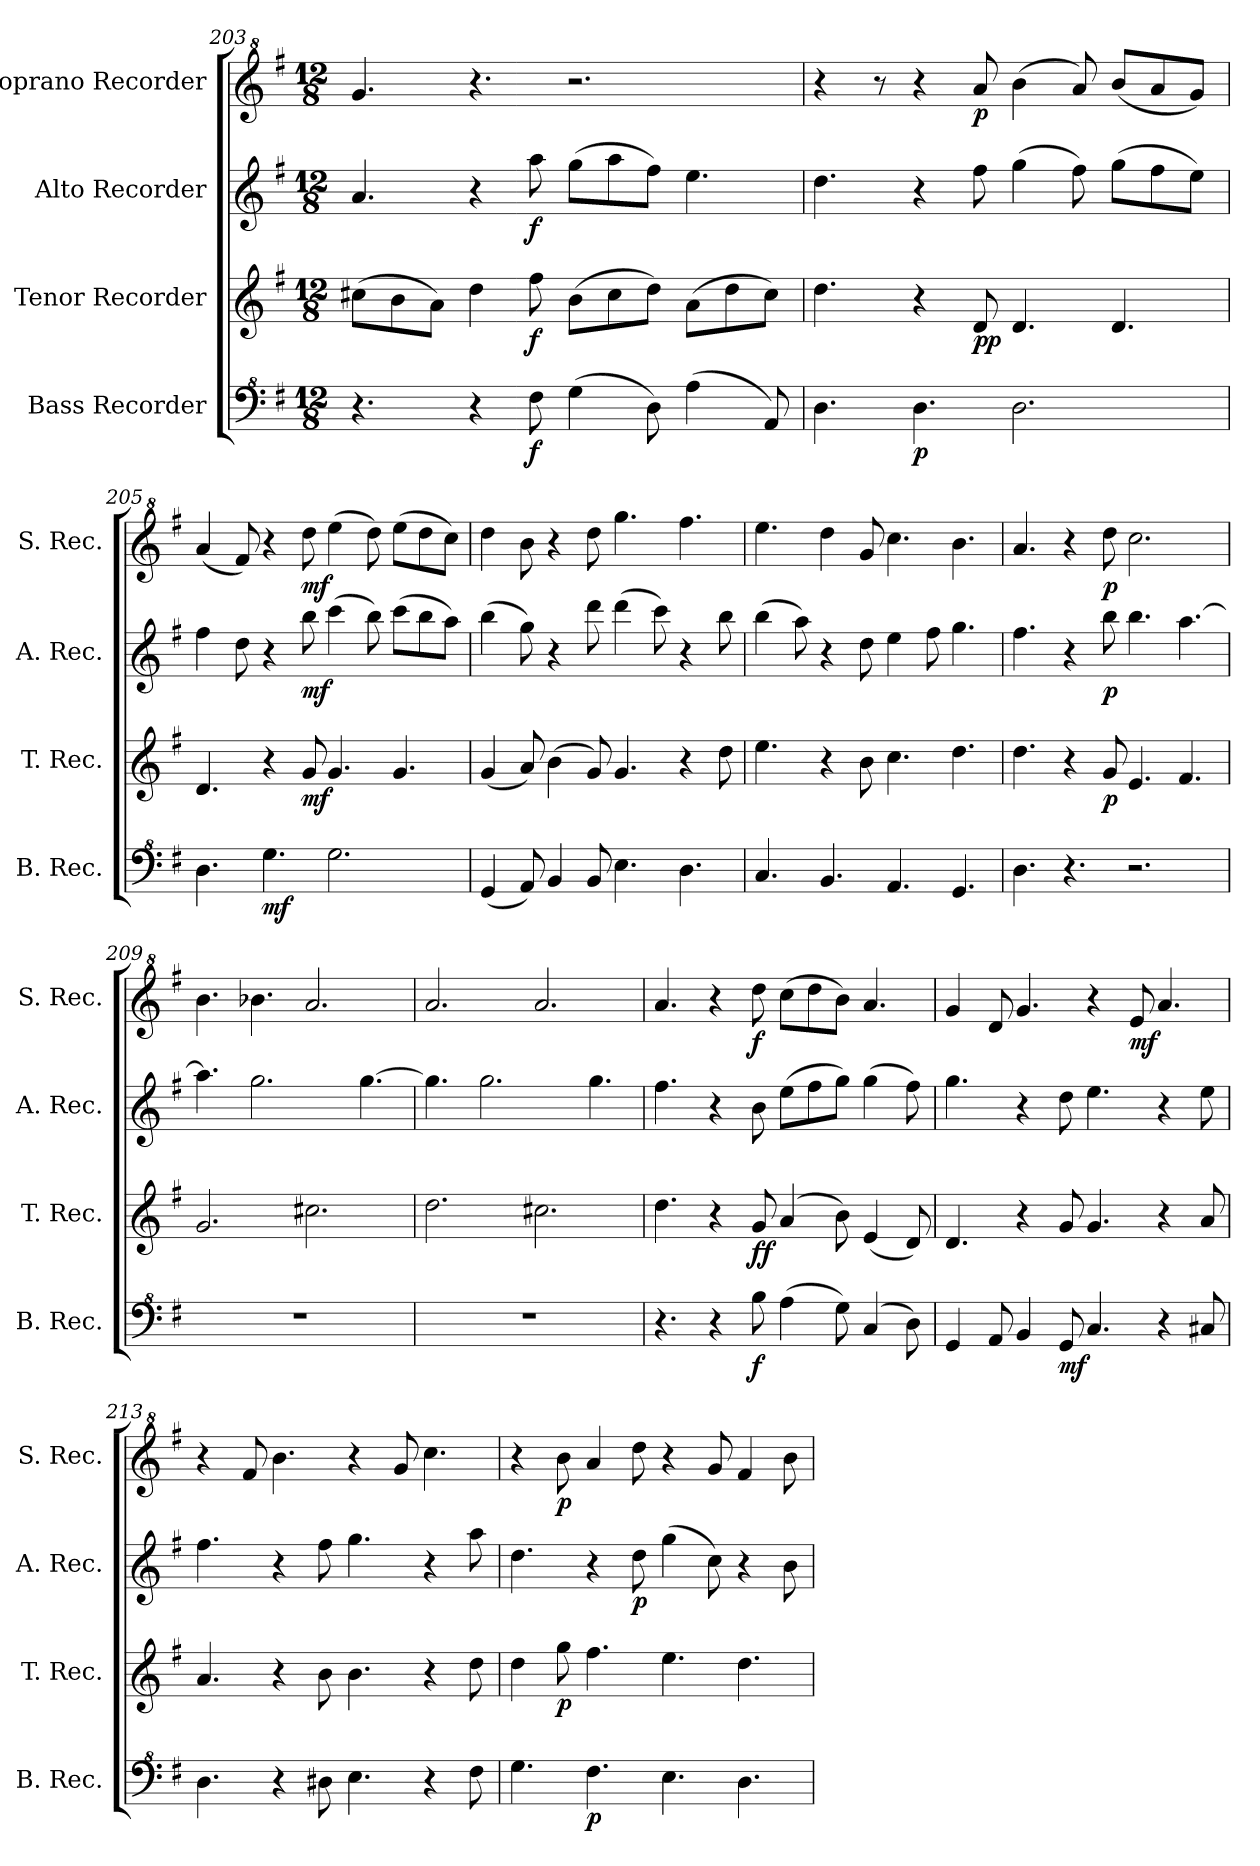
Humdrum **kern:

**kern	**dynam	**kern	**dynam	**kern	**dynam	**kern	**dynam
*part4	*part4	*part3	*part3	*part2	*part2	*part1	*part1
*staff4	*staff4	*staff3	*staff3	*staff2	*staff2	*staff1	*staff1
*I"Bass Recorder	*	*I"Tenor Recorder	*	*I"Alto Recorder	*	*I"Soprano Recorder	*
*I'B. Rec.	*	*I'T. Rec.	*	*I'A. Rec.	*	*I'S. Rec.	*
*clefF^4	*	*clefG2	*	*clefG2	*	*clefG^2	*
*k[f#]	*	*k[f#]	*	*k[f#]	*	*k[f#]	*
*M12/8	*	*M12/8	*	*M12/8	*	*M12/8	*
=203	=203	=203	=203	=203	=203	=203	=203
4.r	.	(>8cc#X\L	.	4.a/	.	4.gg/	.
.	.	8b\	.	.	.	.	.
.	.	8a\J)	.	.	.	.	.
4r	.	4dd\	.	4r	.	4.r	.
!	!LO:DY:b	!	!LO:DY:b	!	!LO:DY:b	!	!
8f#\	f	8ff#\	f	8aa\	f	.	.
(>4g\	.	(>8b\L	.	(>8gg\L	.	2.r	.
.	.	8cc#\	.	8aa\	.	.	.
8d\)	.	8dd\J)	.	8ff#\J)	.	.	.
(>4a\	.	(>8a\L	.	4.ee\	.	.	.
.	.	8dd\	.	.	.	.	.
8A/)	.	8cc#\J)	.	.	.	.	.
=204	=204	=204	=204	=204	=204	=204	=204
4.d\	.	4.dd\	.	4.dd\	.	4r	.
.	.	.	.	.	.	8r	.
!	!LO:DY:b	!	!	!	!	!	!
4.d\	p	4r	.	4r	.	4r	.
!	!	!	!LO:DY:b	!	!	!	!
!	!	!	!LO:DY:n=1:b	!	!	!	!LO:DY:b
.	.	8d/	p p	8ff#\	.	8aa/	p
2.d\	.	4.d/	.	(>4gg\	.	(>4bb\	.
.	.	.	.	8ff#\)	.	8aa/)	.
.	.	4.d/	.	(>8gg\L	.	(<8bb/L	.
.	.	.	.	8ff#\	.	8aa/	.
.	.	.	.	8ee\J)	.	8gg/J)	.
!!LO:LB:g=z
=205	=205	=205	=205	=205	=205	=205	=205
4.d\	.	4.d/	.	4ff#\	.	(<4aa/	.
.	.	.	.	8dd\	.	8ff#/)	.
!	!LO:DY:b	!	!	!	!	!	!
4.g\	mf	4r	.	4r	.	4r	.
!	!	!	!LO:DY:b	!	!LO:DY:b	!	!LO:DY:b
.	.	8g/	mf	8bb\	mf	8ddd\	mf
2.g\	.	4.g/	.	(>4ccc\	.	(>4eee\	.
.	.	.	.	8bb\)	.	8ddd\)	.
.	.	4.g/	.	(>8ccc\L	.	(>8eee\L	.
.	.	.	.	8bb\	.	8ddd\	.
.	.	.	.	8aa\J)	.	8ccc\J)	.
=206	=206	=206	=206	=206	=206	=206	=206
(<4G/	.	(<4g/	.	(>4bb\	.	4ddd\	.
8A/)	.	8a/)	.	8gg\)	.	8bb\	.
4B/	.	(>4b\	.	4r	.	4r	.
8B/	.	8g/)	.	8ddd\	.	8ddd\	.
4.e\	.	4.g/	.	(>4ddd\	.	4.ggg\	.
.	.	.	.	8ccc\)	.	.	.
4.d\	.	4r	.	4r	.	4.fff#\	.
.	.	8dd\	.	8bb\	.	.	.
=207	=207	=207	=207	=207	=207	=207	=207
4.c/	.	4.ee\	.	(>4bb\	.	4.eee\	.
.	.	.	.	8aa\)	.	.	.
4.B/	.	4r	.	4r	.	4ddd\	.
.	.	8b\	.	8dd\	.	8gg/	.
4.A/	.	4.cc\	.	4ee\	.	4.ccc\	.
.	.	.	.	8ff#\	.	.	.
4.G/	.	4.dd\	.	4.gg\	.	4.bb\	.
=208	=208	=208	=208	=208	=208	=208	=208
4.d\	.	4.dd\	.	4.ff#\	.	4.aa/	.
4.r	.	4r	.	4r	.	4r	.
!	!	!	!LO:DY:b	!	!LO:DY:b	!	!LO:DY:b
.	.	8g/	p	8bb\	p	8ddd\	p
2.r	.	4.e/	.	4.bb\	.	2.ccc\	.
.	.	4.f#/	.	[4.aa\	.	.	.
=209	=209	=209	=209	=209	=209	=209	=209
1.r	.	2.g/	.	4.aa\]	.	4.bb\	.
.	.	.	.	2.gg\	.	4.bb-X\	.
.	.	2.cc#X\	.	.	.	2.aa/	.
.	.	.	.	[4.gg\	.	.	.
!!LO:PB:g=z
=210	=210	=210	=210	=210	=210	=210	=210
1.r	.	2.dd\	.	4.gg\]	.	2.aa/	.
.	.	.	.	2.gg\	.	.	.
.	.	2.cc#X\	.	.	.	2.aa/	.
.	.	.	.	4.gg\	.	.	.
=211	=211	=211	=211	=211	=211	=211	=211
4.r	.	4.dd\	.	4.ff#\	.	4.aa/	.
4r	.	4r	.	4r	.	4r	.
!	!LO:DY:b	!	!LO:DY:b	!	!	!	!
!	!	!	!LO:DY:n=1:b	!	!	!	!LO:DY:b
8b\	f	8g/	f f	8b\	.	8ddd\	f
(>4a\	.	(>4a/	.	(>8ee\L	.	(>8ccc\L	.
.	.	.	.	8ff#\	.	8ddd\	.
8g\)	.	8b\)	.	8gg\J)	.	8bb\J)	.
(>4c/	.	(<4e/	.	(>4gg\	.	4.aa/	.
8d\)	.	8d/)	.	8ff#\)	.	.	.
=212	=212	=212	=212	=212	=212	=212	=212
4G/	.	4.d/	.	4.gg\	.	4gg/	.
8A/	.	.	.	.	.	8dd/	.
4B/	.	4r	.	4r	.	4.gg/	.
!	!LO:DY:b	!	!LO:DY:b	!	!	!	!
!	!	!	!LO:DY:n=1:b	!	!	!	!
8G/	mf	8g/	mf mf	8dd\	.	.	.
4.c/	.	4.g/	.	4.ee\	.	4r	.
!	!	!	!	!	!	!	!LO:DY:b
.	.	.	.	.	.	8ee/	mf
4r	.	4r	.	4r	.	4.aa/	.
8c#X/	.	8a/	.	8ee\	.	.	.
=213	=213	=213	=213	=213	=213	=213	=213
4.d\	.	4.a/	.	4.ff#\	.	4r	.
.	.	.	.	.	.	8ff#/	.
4r	.	4r	.	4r	.	4.bb\	.
8d#X\	.	8b\	.	8ff#\	.	.	.
4.e\	.	4.b\	.	4.gg\	.	4r	.
.	.	.	.	.	.	8gg/	.
4r	.	4r	.	4r	.	4.ccc\	.
8f#\	.	8dd\	.	8aa\	.	.	.
=214	=214	=214	=214	=214	=214	=214	=214
4.g\	.	4dd\	.	4.dd\	.	4r	.
!	!	!	!LO:DY:b	!	!	!	!LO:DY:b
.	.	8gg\	p	.	.	8bb\	p
!	!LO:DY:b	!	!	!	!	!	!
4.f#\	p	4.ff#\	.	4r	.	4aa/	.
!	!	!	!	!	!LO:DY:b	!	!
.	.	.	.	8dd\	p	8ddd\	.
4.e\	.	4.ee\	.	(>4gg\	.	4r	.
.	.	.	.	8cc\)	.	8gg/	.
4.d\	.	4.dd\	.	4r	.	4ff#/	.
.	.	.	.	8b\	.	8bb\	.
=	=	=	=	=	=	=	=
*-	*-	*-	*-	*-	*-	*-	*-
